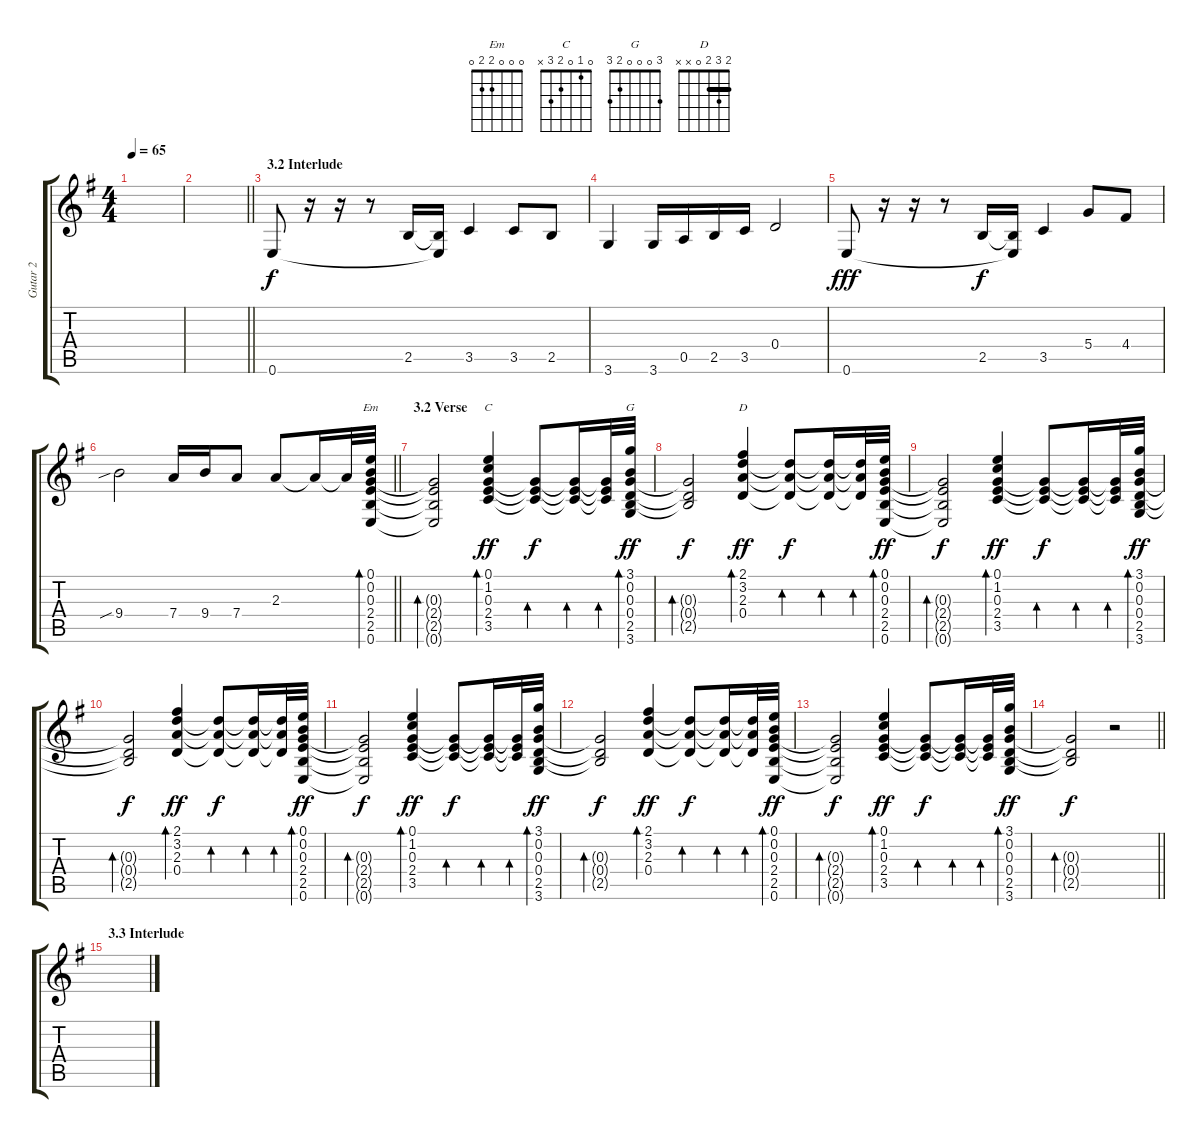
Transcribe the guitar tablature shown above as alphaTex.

\track ("Gutar 2" "Gutar 2") {instrument acousticguitarsteel}
\staff {score tabs}
\tuning (E4 B3 G3 D3 A2 E2) {hide}
\chord ("Em" 0 0 0 2 2 0)
\chord ("C" 0 1 0 2 3 x)
\chord ("G" 3 0 0 0 2 3)
\chord ("D" 2 3 2 0 x x) {barre 2}
\ts (4 4)
\tempo 65
\clef g2
\ks eminor
|
\barLineRight lightlight
|
\section ("" "3.2 Interlude")
0.6.8 r.16 r.16 r.8 2.5.16{dy f} (2.5{t} 0.6{t}).16 3.5.4 3.5.8 2.5.8 |
3.6.4 3.6.16 0.5.16 2.5.16 3.5.16 0.4.2 |
0.6.8{dy fff} r.16 r.16 r.8 2.5.16{dy f} (2.5{t} 0.6{t}).16 3.5.4 5.4.8 4.4.8 |
\barLineRight lightlight
9.4{sib}.2 7.4.16 9.4.16 7.4.8 2.3.8 2.3{t}.16 2.3{t}.32 (0.1 0.2 0.3 2.4 2.5 0.6).32{bd 120 ch "Em"} |
\section ("" "3.2 Verse")
(0.3{t} 2.4{t} 2.5{t} 0.6{t}).2{bd 120} (0.1 1.2 0.3 2.4 3.5).4{bd 60 ch "C" dy ff} (0.3{t} 2.4{t} 3.5{t}).8{bd 60 dy f} (0.3{t} 2.4{t} 3.5{t}).16{bd 60} (0.3{t} 2.4{t} 3.5{t}).32{bd 60} (3.1 0.2 0.3 0.4 2.5 3.6).32{bd 120 ch "G" dy ff} |
(0.3{t} 0.4{t} 2.5{t}).2{bd 120 dy f} (2.1 3.2 2.3 0.4).4{bd 120 ch "D" dy ff} (3.2{t} 2.3{t} 0.4{t}).8{bd 60 dy f} (3.2{t} 2.3{t} 0.4{t}).16{bd 60} (3.2{t} 2.3{t} 0.4{t}).32{bd 60} (0.1 0.2 0.3 2.4 2.5 0.6).32{bd 120 dy ff} |
(0.3{t} 2.4{t} 2.5{t} 0.6{t}).2{bd 120 dy f} (0.1 1.2 0.3 2.4 3.5).4{bd 60 dy ff} (0.3{t} 2.4{t} 3.5{t}).8{bd 60 dy f} (0.3{t} 2.4{t} 3.5{t}).16{bd 60} (0.3{t} 2.4{t} 3.5{t}).32{bd 60} (3.1 0.2 0.3 0.4 2.5 3.6).32{bd 120 dy ff} |
(0.3{t} 0.4{t} 2.5{t}).2{bd 120 dy f} (2.1 3.2 2.3 0.4).4{bd 120 dy ff} (3.2{t} 2.3{t} 0.4{t}).8{bd 60 dy f} (3.2{t} 2.3{t} 0.4{t}).16{bd 60} (3.2{t} 2.3{t} 0.4{t}).32{bd 60} (0.1 0.2 0.3 2.4 2.5 0.6).32{bd 120 dy ff} |
(0.3{t} 2.4{t} 2.5{t} 0.6{t}).2{bd 120 dy f} (0.1 1.2 0.3 2.4 3.5).4{bd 60 dy ff} (0.3{t} 2.4{t} 3.5{t}).8{bd 60 dy f} (0.3{t} 2.4{t} 3.5{t}).16{bd 60} (0.3{t} 2.4{t} 3.5{t}).32{bd 60} (3.1 0.2 0.3 0.4 2.5 3.6).32{bd 120 dy ff} |
(0.3{t} 0.4{t} 2.5{t}).2{bd 120 dy f} (2.1 3.2 2.3 0.4).4{bd 120 dy ff} (3.2{t} 2.3{t} 0.4{t}).8{bd 60 dy f} (3.2{t} 2.3{t} 0.4{t}).16{bd 60} (3.2{t} 2.3{t} 0.4{t}).32{bd 60} (0.1 0.2 0.3 2.4 2.5 0.6).32{bd 120 dy ff} |
(0.3{t} 2.4{t} 2.5{t} 0.6{t}).2{bd 120 dy f} (0.1 1.2 0.3 2.4 3.5).4{bd 60 dy ff} (0.3{t} 2.4{t} 3.5{t}).8{bd 60 dy f} (0.3{t} 2.4{t} 3.5{t}).16{bd 60} (0.3{t} 2.4{t} 3.5{t}).32{bd 60} (3.1 0.2 0.3 0.4 2.5 3.6).32{bd 120 dy ff} |
\barLineRight lightlight
(0.3{t} 0.4{t} 2.5{t}).2{bd 120 dy f} r.2 |
\section ("" "3.3 Interlude")
